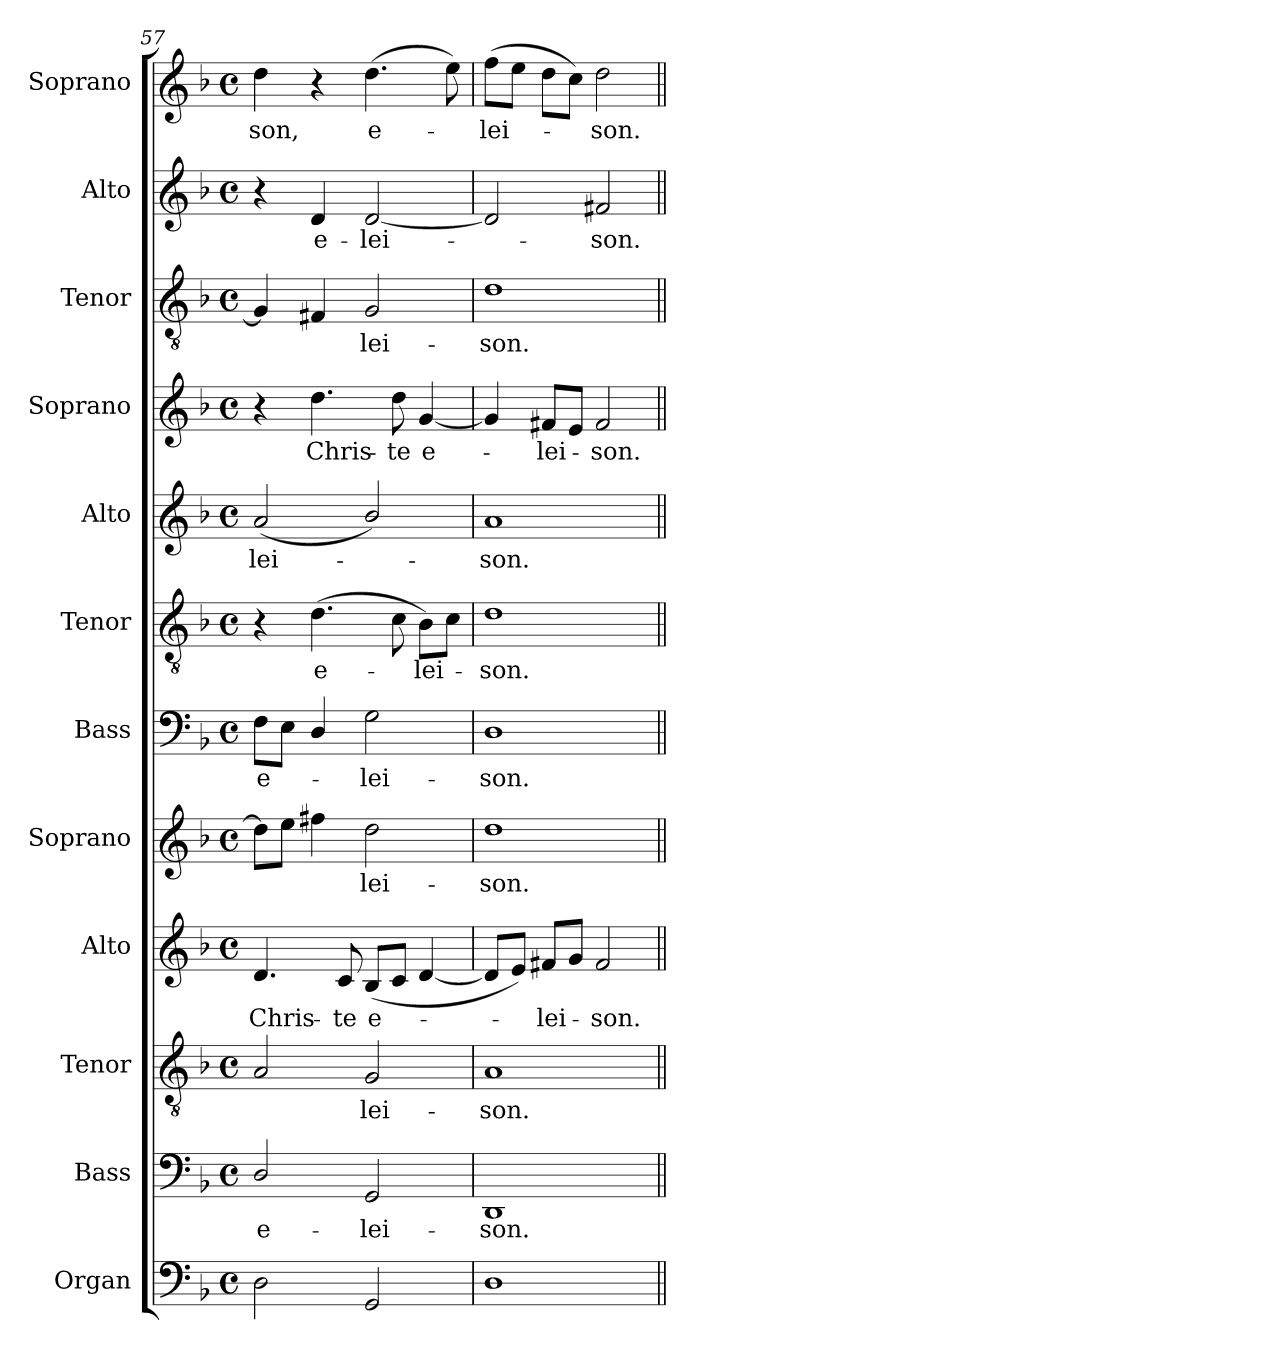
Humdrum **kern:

**kern	**kern	**text	**kern	**text	**kern	**text	**kern	**text	**kern	**text	**kern	**text	**kern	**text	**kern	**text	**kern	**text	**kern	**text	**kern	**text
*part12	*part11	*part11	*part10	*part10	*part9	*part9	*part8	*part8	*part7	*part7	*part6	*part6	*part5	*part5	*part4	*part4	*part3	*part3	*part2	*part2	*part1	*part1
*staff12	*staff11	*staff11	*staff10	*staff10	*staff9	*staff9	*staff8	*staff8	*staff7	*staff7	*staff6	*staff6	*staff5	*staff5	*staff4	*staff4	*staff3	*staff3	*staff2	*staff2	*staff1	*staff1
*I"Organ	*I"Bass	*	*I"Tenor	*	*I"Alto	*	*I"Soprano	*	*I"Bass	*	*I"Tenor	*	*I"Alto	*	*I"Soprano	*	*I"Tenor	*	*I"Alto	*	*I"Soprano	*
*I'Org.	*I'B.	*	*I'T.	*	*I'A.	*	*I'S.	*	*I'B.	*	*I'T.	*	*I'A.	*	*I'S.	*	*I'T.	*	*I'A.	*	*I'S.	*
*clefF4	*clefF4	*	*clefGv2	*	*clefG2	*	*clefG2	*	*clefF4	*	*clefGv2	*	*clefG2	*	*clefG2	*	*clefGv2	*	*clefG2	*	*clefG2	*
*	*	*	*ITrd7c12	*	*	*	*	*	*	*	*ITrd7c12	*	*	*	*	*	*ITrd7c12	*	*	*	*	*
*k[b-]	*k[b-]	*	*k[b-]	*	*k[b-]	*	*k[b-]	*	*k[b-]	*	*k[b-]	*	*k[b-]	*	*k[b-]	*	*k[b-]	*	*k[b-]	*	*k[b-]	*
*F:	*F:	*	*F:	*	*F:	*	*F:	*	*F:	*	*F:	*	*F:	*	*F:	*	*F:	*	*F:	*	*F:	*
*M4/4	*M4/4	*	*M4/4	*	*M4/4	*	*M4/4	*	*M4/4	*	*M4/4	*	*M4/4	*	*M4/4	*	*M4/4	*	*M4/4	*	*M4/4	*
*met(c)	*met(c)	*	*met(c)	*	*met(c)	*	*met(c)	*	*met(c)	*	*met(c)	*	*met(c)	*	*met(c)	*	*met(c)	*	*met(c)	*	*met(c)	*
=57	=57	=57	=57	=57	=57	=57	=57	=57	=57	=57	=57	=57	=57	=57	=57	=57	=57	=57	=57	=57	=57	=57
!	!	!LO:LY:b:color=#000000	!	!	!	!	!	!	!	!	!	!	!	!	!	!	!	!	!	!	!	!
!	!	!	!	!	!	!LO:LY:b:color=#000000	!	!	!	!	!	!	!	!	!	!	!	!	!	!	!	!
!	!	!	!	!	!	!	!	!	!	!LO:LY:b:color=#000000	!	!	!	!	!	!	!	!	!	!	!	!
!	!	!	!	!	!	!	!	!	!	!	!	!	!	!LO:LY:b:color=#000000	!	!	!	!	!	!	!	!
!	!	!	!	!	!	!	!	!	!	!	!	!	!	!	!	!	!	!	!	!	!	!LO:LY:b:color=#000000
2Di\	2Di/	e-	2AAi/	.	4.di/	Chris-	8ddi\L]	.	8Fi\L	e-	4r	.	(2ai/	-lei-	4r	.	4GGi/]	.	4r	.	4ddi\	-son,
.	.	.	.	.	.	.	8eei\J	.	8Ei\J	.	.	.	.	.	.	.	.	.	.	.	.	.
!	!	!	!	!	!	!	!	!	!	!	!	!LO:LY:b:color=#000000	!	!	!	!	!	!	!	!	!	!
!	!	!	!	!	!	!	!	!	!	!	!	!	!	!	!	!LO:LY:b:color=#000000	!	!	!	!	!	!
!	!	!	!	!	!	!	!	!	!	!	!	!	!	!	!	!	!	!	!	!LO:LY:b:color=#000000	!	!
.	.	.	.	.	.	.	4ff#Xi\	.	4Di/	.	(4.Di\	e-	.	.	4.ddi\	Chris-	4FF#i/	.	4di/	e-	4r	.
!	!	!	!	!	!	!LO:LY:b:color=#000000	!	!	!	!	!	!	!	!	!	!	!	!	!	!	!	!
.	.	.	.	.	8ci/	-te	.	.	.	.	.	.	.	.	.	.	.	.	.	.	.	.
!	!	!LO:LY:b:color=#000000	!	!	!	!	!	!	!	!	!	!	!	!	!	!	!	!	!	!	!	!
!	!	!	!	!LO:LY:b:color=#000000	!	!	!	!	!	!	!	!	!	!	!	!	!	!	!	!	!	!
!	!	!	!	!	!	!LO:LY:b:color=#000000	!	!	!	!	!	!	!	!	!	!	!	!	!	!	!	!
!	!	!	!	!	!	!	!	!LO:LY:b:color=#000000	!	!	!	!	!	!	!	!	!	!	!	!	!	!
!	!	!	!	!	!	!	!	!	!	!LO:LY:b:color=#000000	!	!	!	!	!	!	!	!	!	!	!	!
!	!	!	!	!	!	!	!	!	!	!	!	!	!	!	!	!	!	!LO:LY:b:color=#000000	!	!	!	!
!	!	!	!	!	!	!	!	!	!	!	!	!	!	!	!	!	!	!	!	!LO:LY:b:color=#000000	!	!
!	!	!	!	!	!	!	!	!	!	!	!	!	!	!	!	!	!	!	!	!	!	!LO:LY:b:color=#000000
2GGi/	2GGi/	-lei-	2GGi/	-lei-	(8B-i/L	e-	2ddi\	-lei-	2Gi\	-lei-	.	.	2b-i/)	.	.	.	2GGi/	-lei-	[<2di/	-lei-	(4.ddi\	e-
!	!	!	!	!	!	!	!	!	!	!	!	!	!	!	!	!LO:LY:b:color=#000000	!	!	!	!	!	!
.	.	.	.	.	8ci/J	.	.	.	.	.	8Ci\	.	.	.	8ddi\	-te	.	.	.	.	.	.
!	!	!	!	!	!	!	!	!	!	!	!	!LO:LY:b:color=#000000	!	!	!	!	!	!	!	!	!	!
!	!	!	!	!	!	!	!	!	!	!	!	!	!	!	!	!LO:LY:b:color=#000000	!	!	!	!	!	!
.	.	.	.	.	[<4di/	.	.	.	.	.	8BB-i\L)	-lei-	.	.	[<4gi/	e-	.	.	.	.	.	.
.	.	.	.	.	.	.	.	.	.	.	8Ci\J	.	.	.	.	.	.	.	.	.	8eei\)	.
=58	=58	=58	=58	=58	=58	=58	=58	=58	=58	=58	=58	=58	=58	=58	=58	=58	=58	=58	=58	=58	=58	=58
!	!	!LO:LY:b:color=#000000	!	!	!	!	!	!	!	!	!	!	!	!	!	!	!	!	!	!	!	!
!	!	!	!	!LO:LY:b:color=#000000	!	!	!	!	!	!	!	!	!	!	!	!	!	!	!	!	!	!
!	!	!	!	!	!	!	!	!LO:LY:b:color=#000000	!	!	!	!	!	!	!	!	!	!	!	!	!	!
!	!	!	!	!	!	!	!	!	!	!LO:LY:b:color=#000000	!	!	!	!	!	!	!	!	!	!	!	!
!	!	!	!	!	!	!	!	!	!	!	!	!LO:LY:b:color=#000000	!	!	!	!	!	!	!	!	!	!
!	!	!	!	!	!	!	!	!	!	!	!	!	!	!LO:LY:b:color=#000000	!	!	!	!	!	!	!	!
!	!	!	!	!	!	!	!	!	!	!	!	!	!	!	!	!	!	!LO:LY:b:color=#000000	!	!	!	!
!	!	!	!	!	!	!	!	!	!	!	!	!	!	!	!	!	!	!	!	!	!	!LO:LY:b:color=#000000
1Di	1DDi	-son.	1AAi	-son.	8di/L]	.	1ddi	-son.	1Di	-son.	1Di	-son.	1ai	-son.	4gi/]	.	1Di	-son.	2di/]	.	(8ffi\L	-lei-
.	.	.	.	.	8ei/J)	.	.	.	.	.	.	.	.	.	.	.	.	.	.	.	8eei\J	.
!	!	!	!	!	!	!LO:LY:b:color=#000000	!	!	!	!	!	!	!	!	!	!	!	!	!	!	!	!
!	!	!	!	!	!	!	!	!	!	!	!	!	!	!	!	!LO:LY:b:color=#000000	!	!	!	!	!	!
.	.	.	.	.	8f#Xi/L	-lei-	.	.	.	.	.	.	.	.	8f#Xi/L	-lei-	.	.	.	.	8ddi\L	.
.	.	.	.	.	8gi/J	.	.	.	.	.	.	.	.	.	8ei/J	.	.	.	.	.	8cci\J)	.
!	!	!	!	!	!	!LO:LY:b:color=#000000	!	!	!	!	!	!	!	!	!	!	!	!	!	!	!	!
!	!	!	!	!	!	!	!	!	!	!	!	!	!	!	!	!LO:LY:b:color=#000000	!	!	!	!	!	!
!	!	!	!	!	!	!	!	!	!	!	!	!	!	!	!	!	!	!	!	!LO:LY:b:color=#000000	!	!
!	!	!	!	!	!	!	!	!	!	!	!	!	!	!	!	!	!	!	!	!	!	!LO:LY:b:color=#000000
.	.	.	.	.	2f#i/	-son.	.	.	.	.	.	.	.	.	2f#i/	-son.	.	.	2f#Xi/	-son.	2ddi\	-son.
=||	=||	=||	=||	=||	=||	=||	=||	=||	=||	=||	=||	=||	=||	=||	=||	=||	=||	=||	=||	=||	=||	=||
*-	*-	*-	*-	*-	*-	*-	*-	*-	*-	*-	*-	*-	*-	*-	*-	*-	*-	*-	*-	*-	*-	*-
